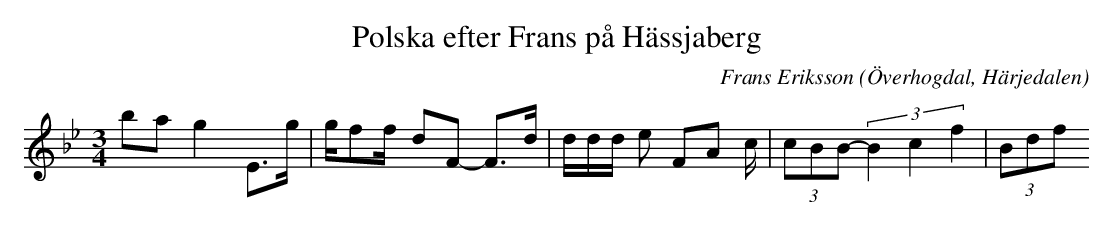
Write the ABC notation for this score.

X:1
T:Polska efter Frans på Hässjaberg
O:Överhogdal, Härjedalen
M:3/4
C:Frans Eriksson
K:Bb
ba g2 E>g |g/ff/- dF- F>d|d/d/d/ e4/3 F4/3A4/3 c/| (3cBB -(3B2c2f2|-(3Bdf
